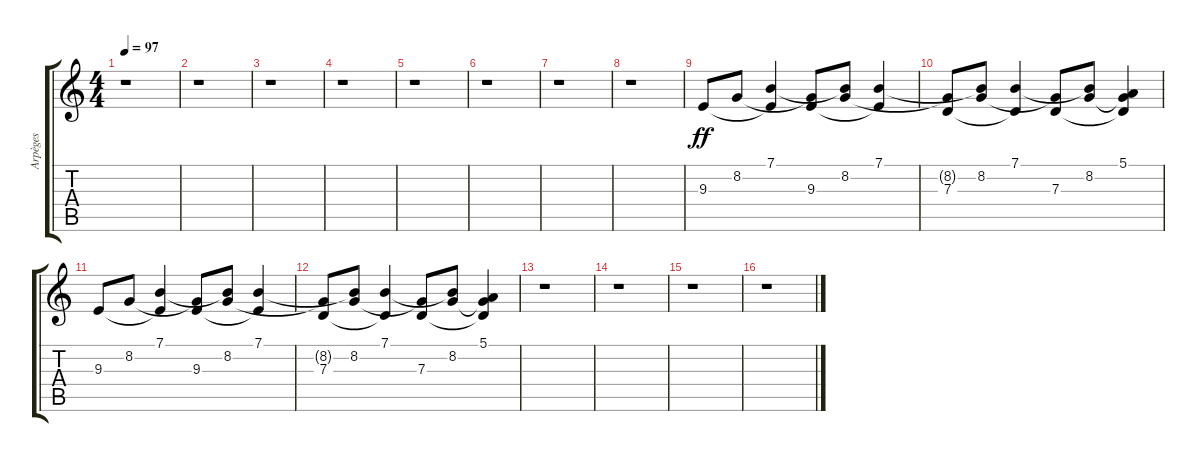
\track ("Arpèges" "Arpèges") {instrument electricpiano1}
\staff {score tabs}
\tuning (E4 B3 G3 D3 A2 E2) {hide}
\ts (4 4)
\tempo 97
\clef g2
\ks c
r.1{dy ff} |
r.1 |
r.1 |
r.1 |
r.1 |
r.1 |
r.1 |
r.1 |
9.3.8 8.2.8 (7.1 9.3{t}).4 (8.2{t} 9.3).8 (7.1{t} 8.2).8 (7.1 9.3{t}).4 |
(8.2{t} 7.3).8 (7.1{t} 8.2).8 (7.1 7.3{t}).4 (8.2{t} 7.3).8 (7.1{t} 8.2).8 (5.1 8.2{t} 7.3{t}).4 |
9.3.8 8.2.8 (7.1 9.3{t}).4 (8.2{t} 9.3).8 (7.1{t} 8.2).8 (7.1 9.3{t}).4 |
(8.2{t} 7.3).8 (7.1{t} 8.2).8 (7.1 7.3{t}).4 (8.2{t} 7.3).8 (7.1{t} 8.2).8 (5.1 8.2{t} 7.3{t}).4 |
r.1 |
r.1 |
r.1 |
r.1
